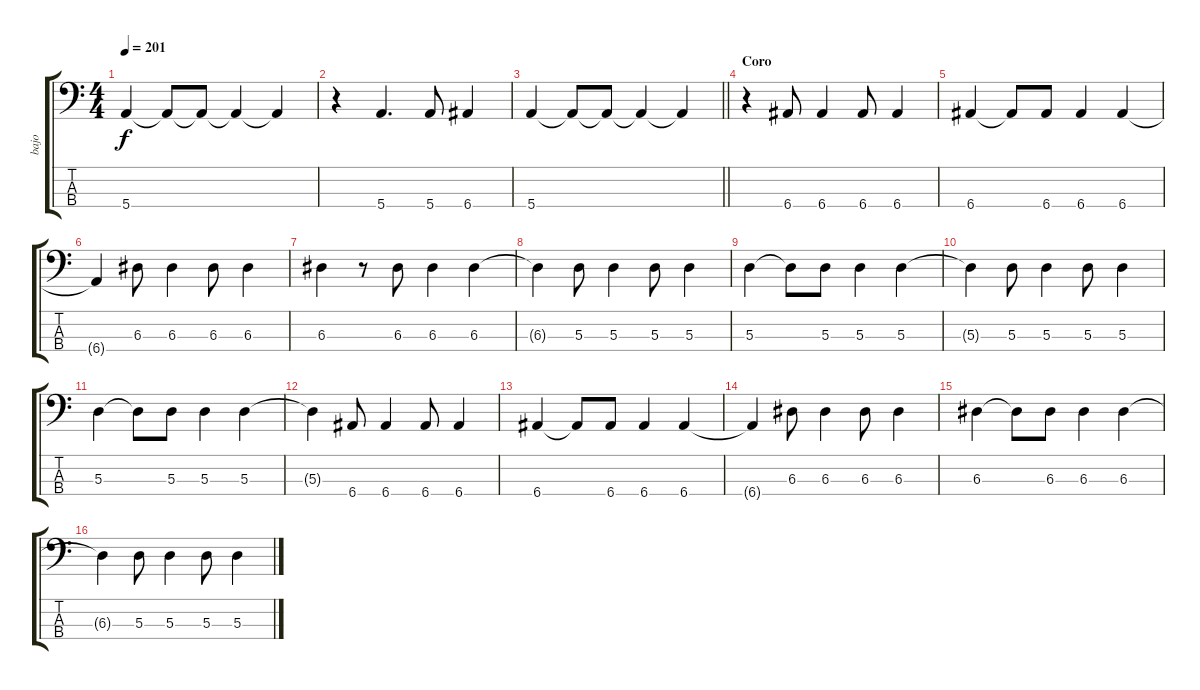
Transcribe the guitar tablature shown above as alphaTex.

\track ("bajo" "bajo") {solo instrument electricbassfinger}
\staff {score tabs}
\tuning (G2 D2 A1 E1) {hide}
\ts (4 4)
\tempo 201
\clef f4
\ks c
5.4.4{dy f} 5.4{t}.8 5.4{t}.8 5.4{t}.4 5.4{t}.4 |
r.4 5.4.4{d} 5.4.8 6.4.4 |
\barLineRight lightlight
5.4.4 5.4{t}.8 5.4{t}.8 5.4{t}.4 5.4{t}.4 |
\section ("" "Coro")
r.4 6.4.8 6.4.4 6.4.8 6.4.4 |
6.4.4 6.4{t}.8 6.4.8 6.4.4 6.4.4 |
6.4{t}.4 6.3.8 6.3.4 6.3.8 6.3.4 |
6.3.4 r.8 6.3.8 6.3.4 6.3.4 |
6.3{t}.4 5.3.8 5.3.4 5.3.8 5.3.4 |
5.3.4 5.3{t}.8 5.3.8 5.3.4 5.3.4 |
5.3{t}.4 5.3.8 5.3.4 5.3.8 5.3.4 |
5.3.4 5.3{t}.8 5.3.8 5.3.4 5.3.4 |
5.3{t}.4 6.4.8 6.4.4 6.4.8 6.4.4 |
6.4.4 6.4{t}.8 6.4.8 6.4.4 6.4.4 |
6.4{t}.4 6.3.8 6.3.4 6.3.8 6.3.4 |
6.3.4 6.3{t}.8 6.3.8 6.3.4 6.3.4 |
6.3{t}.4 5.3.8 5.3.4 5.3.8 5.3.4
